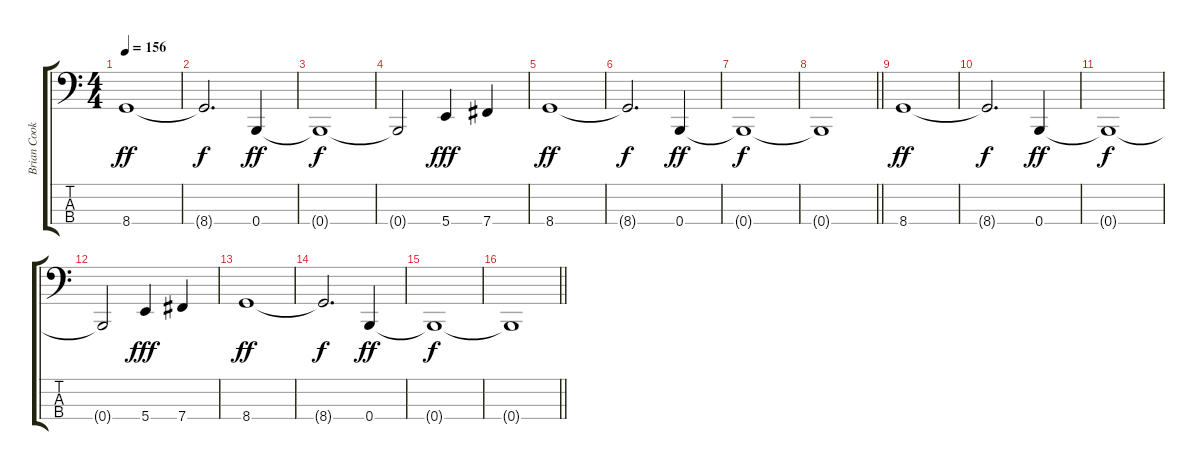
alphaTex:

\track ("Brian Cook (4 String Bass)" "Brian Cook") {instrument electricbassfinger}
\staff {score tabs}
\tuning (D2 A1 E1 B0) {hide}
\ts (4 4)
\section ("" "")
\tempo 156
\clef f4
\ks c
8.4.1{dy ff} |
8.4{t}.2{d dy f} 0.4.4{dy ff} |
0.4{t}.1{dy f} |
0.4{t}.2 5.4.4{dy fff} 7.4.4 |
8.4.1{dy ff} |
8.4{t}.2{d dy f} 0.4.4{dy ff} |
0.4{t}.1{dy f} |
\barLineRight lightlight
0.4{t}.1 |
\section ("" "")
8.4.1{dy ff} |
8.4{t}.2{d dy f} 0.4.4{dy ff} |
0.4{t}.1{dy f} |
0.4{t}.2 5.4.4{dy fff} 7.4.4 |
8.4.1{dy ff} |
8.4{t}.2{d dy f} 0.4.4{dy ff} |
0.4{t}.1{dy f} |
\barLineRight lightlight
0.4{t}.1
